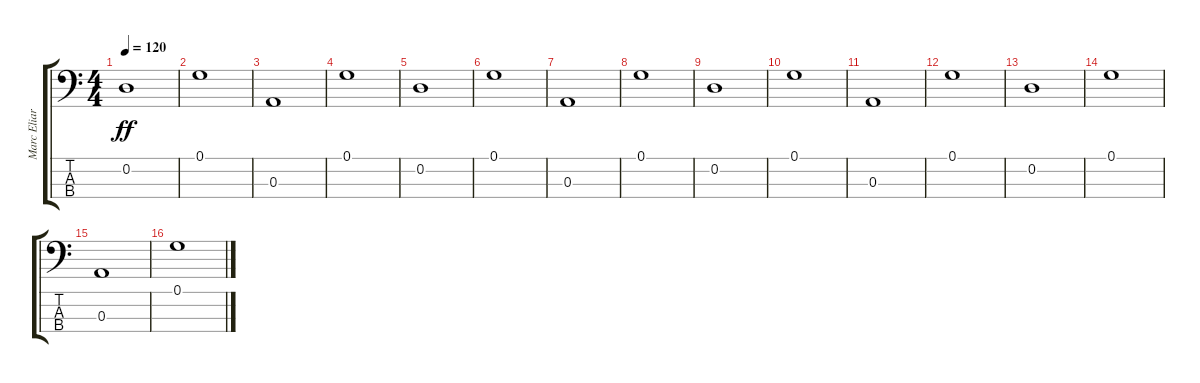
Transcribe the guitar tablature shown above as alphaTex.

\track ("Marc Eliard" "Marc Eliar") {instrument electricbassfinger}
\staff {score tabs}
\tuning (G2 D2 A1 E1) {hide}
\ts (4 4)
\tempo 120
\clef f4
\ks c
0.2.1{dy ff} |
0.1.1 |
0.3.1 |
0.1.1 |
0.2.1 |
0.1.1 |
0.3.1 |
0.1.1 |
0.2.1 |
0.1.1 |
0.3.1 |
0.1.1 |
0.2.1 |
0.1.1 |
0.3.1 |
0.1.1
